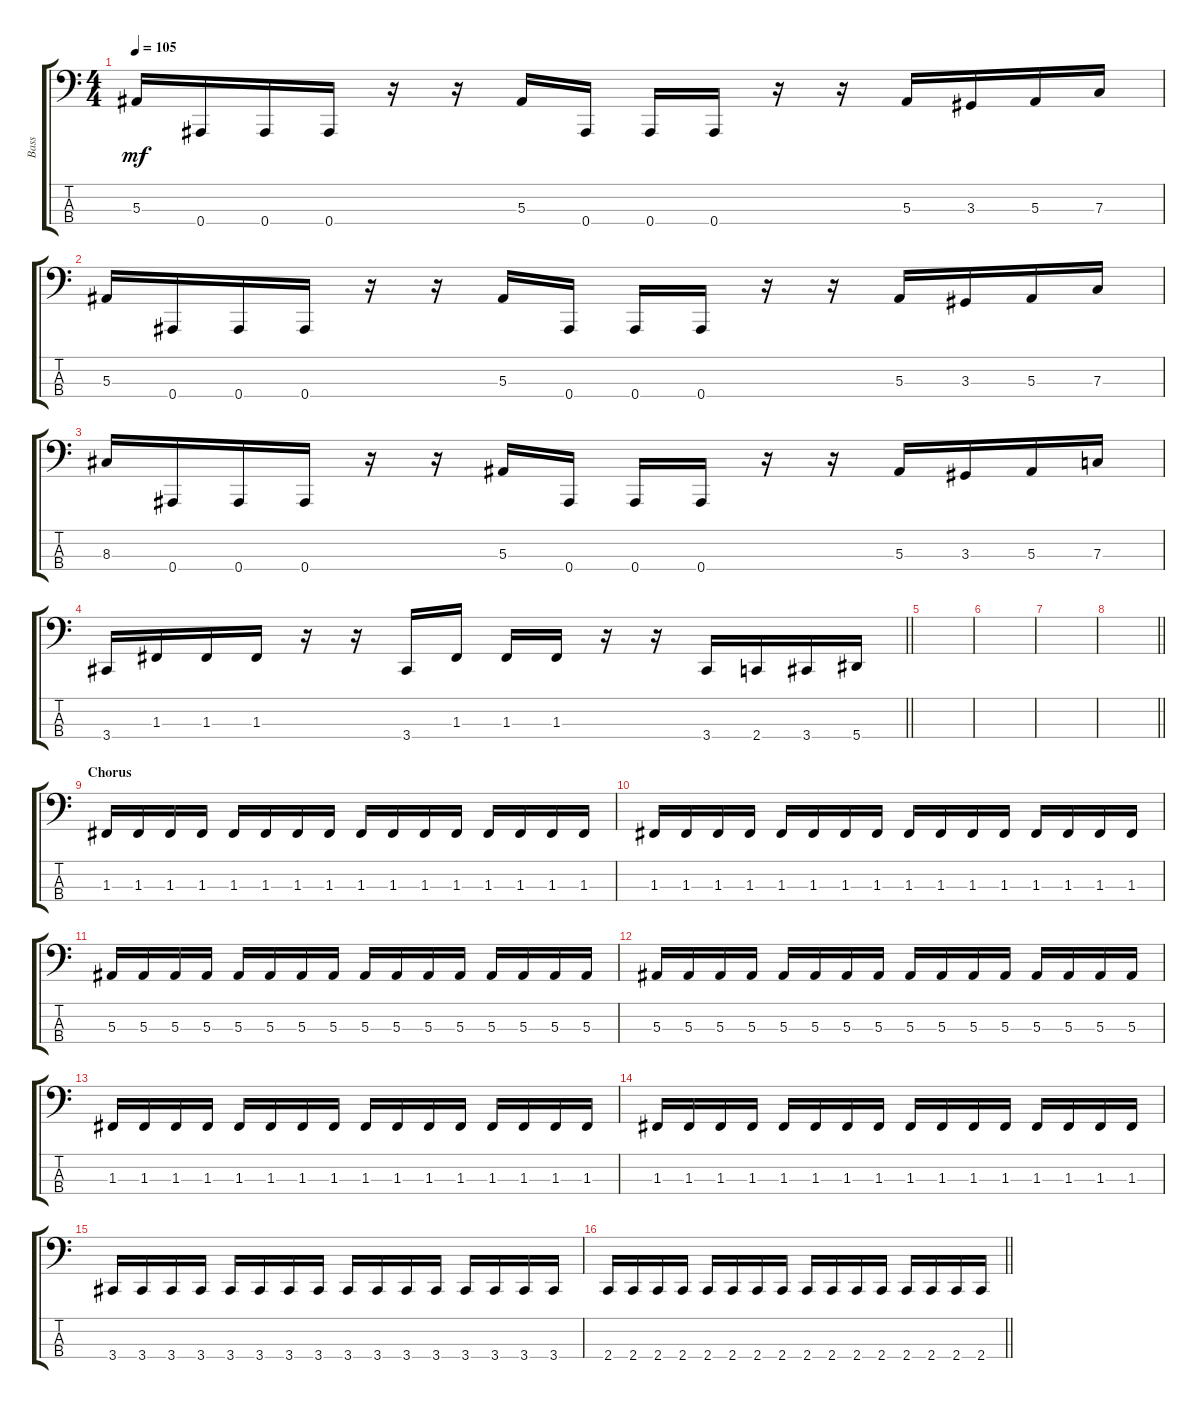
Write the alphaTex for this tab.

\track ("Bass" "Bass") {instrument electricbassfinger}
\staff {score tabs}
\tuning (Eb2 Bb1 F1 Bb0) {hide}
\ts (4 4)
\tempo 105
\clef f4
\ks c
5.3.16{dy mf} 0.4.16 0.4.16 0.4.16 r.16 r.16 5.3.16 0.4.16 0.4.16 0.4.16 r.16 r.16 5.3.16 3.3.16 5.3.16 7.3.16 |
5.3.16 0.4.16 0.4.16 0.4.16 r.16 r.16 5.3.16 0.4.16 0.4.16 0.4.16 r.16 r.16 5.3.16 3.3.16 5.3.16 7.3.16 |
8.3.16 0.4.16 0.4.16 0.4.16 r.16 r.16 5.3.16 0.4.16 0.4.16 0.4.16 r.16 r.16 5.3.16 3.3.16 5.3.16 7.3.16 |
\barLineRight lightlight
3.4.16 1.3.16 1.3.16 1.3.16 r.16 r.16 3.4.16 1.3.16 1.3.16 1.3.16 r.16 r.16 3.4.16 2.4.16 3.4.16 5.4.16 |
|
|
|
\barLineRight lightlight
|
\section ("" "Chorus")
1.3.16 1.3.16 1.3.16 1.3.16 1.3.16 1.3.16 1.3.16 1.3.16 1.3.16 1.3.16 1.3.16 1.3.16 1.3.16 1.3.16 1.3.16 1.3.16 |
1.3.16 1.3.16 1.3.16 1.3.16 1.3.16 1.3.16 1.3.16 1.3.16 1.3.16 1.3.16 1.3.16 1.3.16 1.3.16 1.3.16 1.3.16 1.3.16 |
5.3.16 5.3.16 5.3.16 5.3.16 5.3.16 5.3.16 5.3.16 5.3.16 5.3.16 5.3.16 5.3.16 5.3.16 5.3.16 5.3.16 5.3.16 5.3.16 |
5.3.16 5.3.16 5.3.16 5.3.16 5.3.16 5.3.16 5.3.16 5.3.16 5.3.16 5.3.16 5.3.16 5.3.16 5.3.16 5.3.16 5.3.16 5.3.16 |
1.3.16 1.3.16 1.3.16 1.3.16 1.3.16 1.3.16 1.3.16 1.3.16 1.3.16 1.3.16 1.3.16 1.3.16 1.3.16 1.3.16 1.3.16 1.3.16 |
1.3.16 1.3.16 1.3.16 1.3.16 1.3.16 1.3.16 1.3.16 1.3.16 1.3.16 1.3.16 1.3.16 1.3.16 1.3.16 1.3.16 1.3.16 1.3.16 |
3.4.16 3.4.16 3.4.16 3.4.16 3.4.16 3.4.16 3.4.16 3.4.16 3.4.16 3.4.16 3.4.16 3.4.16 3.4.16 3.4.16 3.4.16 3.4.16 |
\barLineRight lightlight
2.4.16 2.4.16 2.4.16 2.4.16 2.4.16 2.4.16 2.4.16 2.4.16 2.4.16 2.4.16 2.4.16 2.4.16 2.4.16 2.4.16 2.4.16 2.4.16
